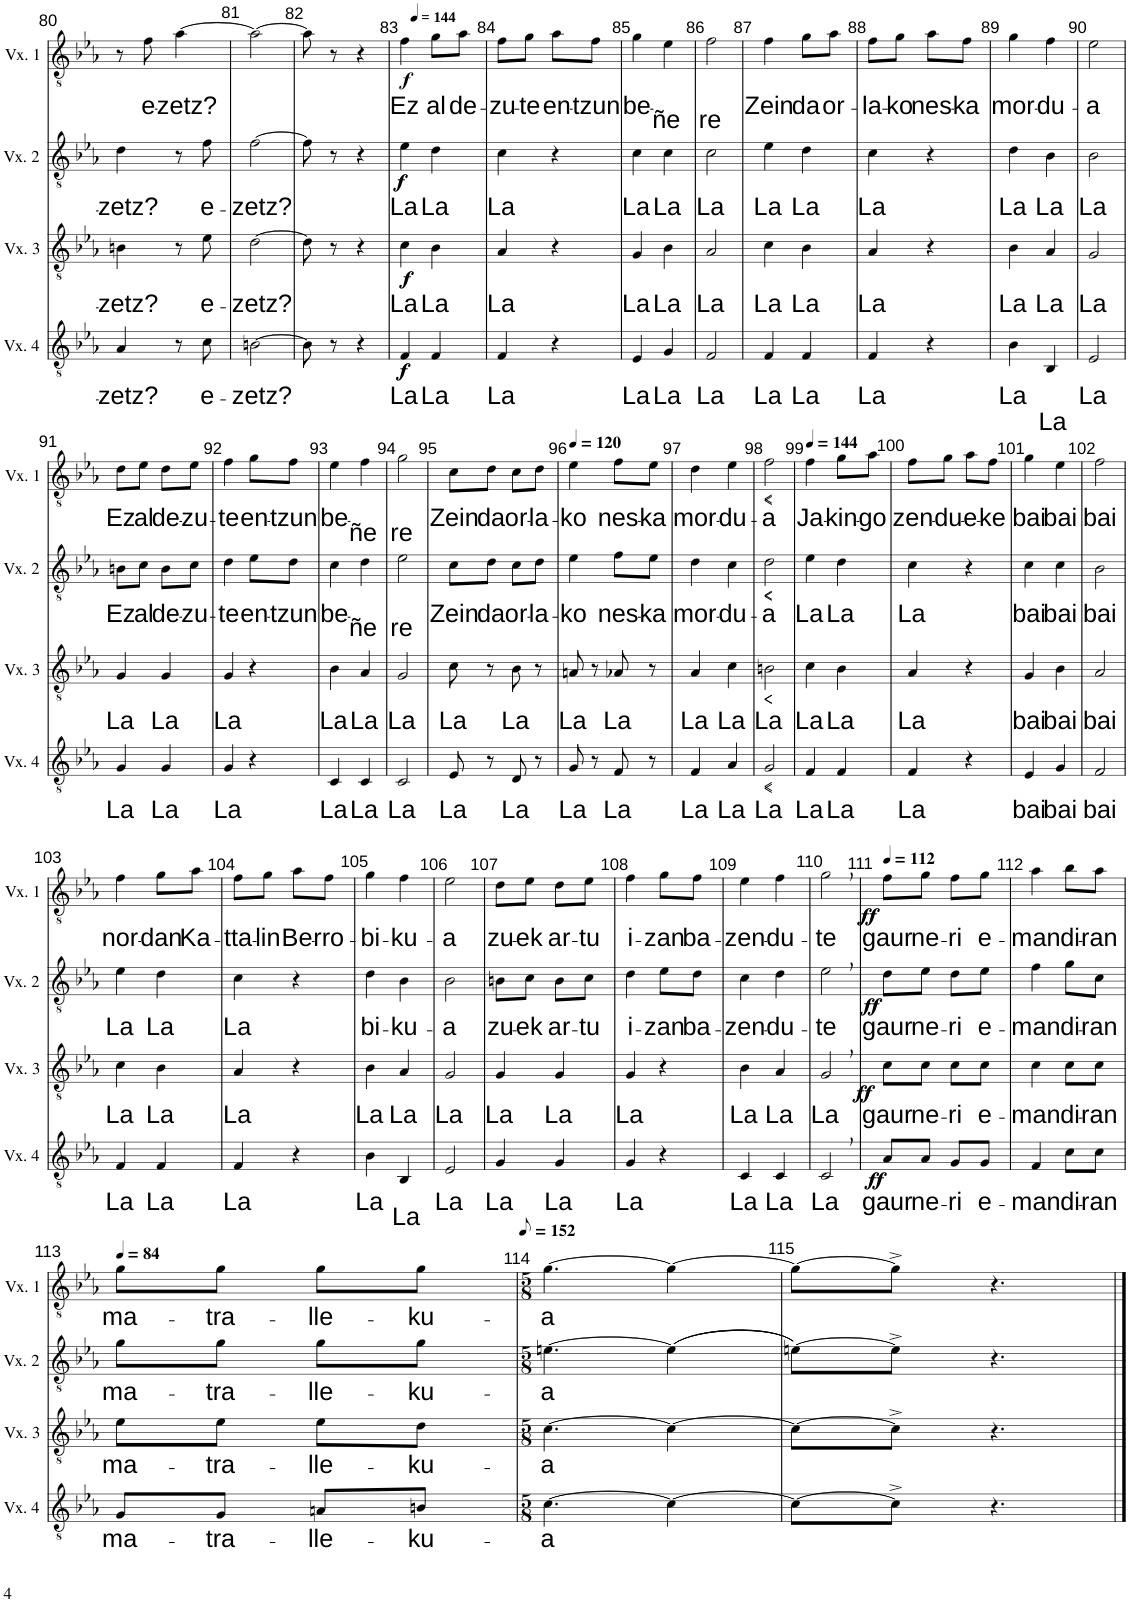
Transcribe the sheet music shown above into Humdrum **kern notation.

**kern	**text	**dynam	**kern	**text	**dynam	**kern	**text	**dynam	**kern	**text	**dynam
*part4	*part4	*part4	*part3	*part3	*part3	*part2	*part2	*part2	*part1	*part1	*part1
*staff4	*staff4	*staff4	*staff3	*staff3	*staff3	*staff2	*staff2	*staff2	*staff1	*staff1	*staff1
*I"Voix 4	*	*	*I"Voix 3	*	*	*I"Voix 2	*	*	*I"Voix 1	*	*
*I'Vx. 4	*	*	*I'Vx. 3	*	*	*I'Vx. 2	*	*	*I'Vx. 1	*	*
!!LO:PB:g=z
*clefGv2	*	*	*clefGv2	*	*	*clefGv2	*	*	*clefGv2	*	*
*k[b-e-a-]	*	*	*k[b-e-a-]	*	*	*k[b-e-a-]	*	*	*k[b-e-a-]	*	*
*M2/4	*	*	*M2/4	*	*	*M2/4	*	*	*M2/4	*	*
=80	=80	=80	=80	=80	=80	=80	=80	=80	=80	=80	=80
!	!LO:LY:b	!	!	!LO:LY:b	!	!	!LO:LY:b	!	!	!	!
4A-/	-zetz?	.	4Bn\	-zetz?	.	4d\	-zetz?	.	8r	.	.
!	!	!	!	!	!	!	!	!	!	!LO:LY:b	!
.	.	.	.	.	.	.	.	.	8f\	e-	.
!	!	!	!	!	!	!	!	!	!	!LO:LY:b	!
8r	.	.	8r	.	.	8r	.	.	[4a-\	-zetz?	.
!	!LO:LY:b	!	!	!LO:LY:b	!	!	!LO:LY:b	!	!	!	!
8c\	e-	.	8e-\	e-	.	8f\	e-	.	.	.	.
=81	=81	=81	=81	=81	=81	=81	=81	=81	=81	=81	=81
!	!LO:LY:b	!	!	!LO:LY:b	!	!	!LO:LY:b	!	!	!	!
[2Bn\	-zetz?	.	[2d\	-zetz?	.	[2f\	-zetz?	.	2a-\_	.	.
=82	=82	=82	=82	=82	=82	=82	=82	=82	=82	=82	=82
8B\]	.	.	8d\]	.	.	8f\]	.	.	8a-\]	.	.
8r	.	.	8r	.	.	8r	.	.	8r	.	.
4r	.	.	4r	.	.	4r	.	.	4r	.	.
=83	=83	=83	=83	=83	=83	=83	=83	=83	=83	=83	=83
*	*	*	*	*	*	*	*	*	*MM144	*	*
!	!LO:LY:b	!LO:DY:b	!	!LO:LY:b	!	!	!LO:LY:b	!	!	!LO:LY:b	!
!	!	!LO:DY:n=1:b	!	!	!LO:DY:b	!	!	!	!	!	!
!	!	!	!	!	!LO:DY:n=1:b	!	!	!LO:DY:b	!	!	!
!	!	!	!	!	!	!	!	!LO:DY:n=1:b	!	!	!LO:DY:b
4F/	La	f f	4c\	La	f f	4e-\	La	f f	4f\	Ez	f
!	!LO:LY:b	!	!	!LO:LY:b	!	!	!LO:LY:b	!	!	!LO:LY:b	!
4F/	La	.	4B-\	La	.	4d\	La	.	8g\L	al	.
!	!	!	!	!	!	!	!	!	!	!LO:LY:b	!
.	.	.	.	.	.	.	.	.	8a-\J	de-	.
=84	=84	=84	=84	=84	=84	=84	=84	=84	=84	=84	=84
!	!LO:LY:b	!	!	!LO:LY:b	!	!	!LO:LY:b	!	!	!LO:LY:b	!
4F/	La	.	4A-/	La	.	4c\	La	.	8f\L	-zu-	.
!	!	!	!	!	!	!	!	!	!	!LO:LY:b	!
.	.	.	.	.	.	.	.	.	8g\J	-te	.
!	!	!	!	!	!	!	!	!	!	!LO:LY:b	!
4r	.	.	4r	.	.	4r	.	.	8a-\L	en-	.
!	!	!	!	!	!	!	!	!	!	!LO:LY:b	!
.	.	.	.	.	.	.	.	.	8f\J	-tzun	.
=85	=85	=85	=85	=85	=85	=85	=85	=85	=85	=85	=85
!	!LO:LY:b	!	!	!LO:LY:b	!	!	!LO:LY:b	!	!	!LO:LY:b	!
4E-/	La	.	4G/	La	.	4c\	La	.	4g\	be-	.
!	!LO:LY:b	!	!	!LO:LY:b	!	!	!LO:LY:b	!	!	!LO:LY:b	!
4G/	La	.	4B-\	La	.	4c\	La	.	4e-\	-ñe	.
=86	=86	=86	=86	=86	=86	=86	=86	=86	=86	=86	=86
!	!LO:LY:b	!	!	!LO:LY:b	!	!	!LO:LY:b	!	!	!LO:LY:b	!
2F/	La	.	2A-/	La	.	2c\	La	.	2f\	-re	.
=87	=87	=87	=87	=87	=87	=87	=87	=87	=87	=87	=87
!	!LO:LY:b	!	!	!LO:LY:b	!	!	!LO:LY:b	!	!	!LO:LY:b	!
4F/	La	.	4c\	La	.	4e-\	La	.	4f\	Zein	.
!	!LO:LY:b	!	!	!LO:LY:b	!	!	!LO:LY:b	!	!	!LO:LY:b	!
4F/	La	.	4B-\	La	.	4d\	La	.	8g\L	da	.
!	!	!	!	!	!	!	!	!	!	!LO:LY:b	!
.	.	.	.	.	.	.	.	.	8a-\J	or-	.
=88	=88	=88	=88	=88	=88	=88	=88	=88	=88	=88	=88
!	!LO:LY:b	!	!	!LO:LY:b	!	!	!LO:LY:b	!	!	!LO:LY:b	!
4F/	La	.	4A-/	La	.	4c\	La	.	8f\L	-la-	.
!	!	!	!	!	!	!	!	!	!	!LO:LY:b	!
.	.	.	.	.	.	.	.	.	8g\J	-ko	.
!	!	!	!	!	!	!	!	!	!	!LO:LY:b	!
4r	.	.	4r	.	.	4r	.	.	8a-\L	nes-	.
!	!	!	!	!	!	!	!	!	!	!LO:LY:b	!
.	.	.	.	.	.	.	.	.	8f\J	-ka	.
=89	=89	=89	=89	=89	=89	=89	=89	=89	=89	=89	=89
!	!LO:LY:b	!	!	!LO:LY:b	!	!	!LO:LY:b	!	!	!LO:LY:b	!
4B-\	La	.	4B-\	La	.	4d\	La	.	4g\	mor-	.
!	!LO:LY:b	!	!	!LO:LY:b	!	!	!LO:LY:b	!	!	!LO:LY:b	!
4BB-/	La	.	4A-/	La	.	4B-\	La	.	4f\	-du-	.
=90	=90	=90	=90	=90	=90	=90	=90	=90	=90	=90	=90
!	!LO:LY:b	!	!	!LO:LY:b	!	!	!LO:LY:b	!	!	!LO:LY:b	!
2E-/	La	.	2G/	La	.	2B-\	La	.	2e-\	-a	.
!!LO:LB:g=z
=91	=91	=91	=91	=91	=91	=91	=91	=91	=91	=91	=91
!	!LO:LY:b	!	!	!LO:LY:b	!	!	!LO:LY:b	!	!	!LO:LY:b	!
4G/	La	.	4G/	La	.	8Bn\L	Ez	.	8d\L	Ez	.
!	!	!	!	!	!	!	!LO:LY:b	!	!	!LO:LY:b	!
.	.	.	.	.	.	8c\J	al	.	8e-\J	al	.
!	!LO:LY:b	!	!	!LO:LY:b	!	!	!LO:LY:b	!	!	!LO:LY:b	!
4G/	La	.	4G/	La	.	8B\L	de-	.	8d\L	de-	.
!	!	!	!	!	!	!	!LO:LY:b	!	!	!LO:LY:b	!
.	.	.	.	.	.	8c\J	-zu-	.	8e-\J	-zu-	.
=92	=92	=92	=92	=92	=92	=92	=92	=92	=92	=92	=92
!	!LO:LY:b	!	!	!LO:LY:b	!	!	!LO:LY:b	!	!	!LO:LY:b	!
4G/	La	.	4G/	La	.	4d\	-te	.	4f\	-te	.
!	!	!	!	!	!	!	!LO:LY:b	!	!	!LO:LY:b	!
4r	.	.	4r	.	.	8e-\L	en-	.	8g\L	en-	.
!	!	!	!	!	!	!	!LO:LY:b	!	!	!LO:LY:b	!
.	.	.	.	.	.	8d\J	-tzun	.	8f\J	-tzun	.
=93	=93	=93	=93	=93	=93	=93	=93	=93	=93	=93	=93
!	!LO:LY:b	!	!	!LO:LY:b	!	!	!LO:LY:b	!	!	!LO:LY:b	!
4C/	La	.	4B-\	La	.	4c\	be-	.	4e-\	be-	.
!	!LO:LY:b	!	!	!LO:LY:b	!	!	!LO:LY:b	!	!	!LO:LY:b	!
4C/	La	.	4A-/	La	.	4d\	-ñe	.	4f\	-ñe	.
=94	=94	=94	=94	=94	=94	=94	=94	=94	=94	=94	=94
!	!LO:LY:b	!	!	!LO:LY:b	!	!	!LO:LY:b	!	!	!LO:LY:b	!
2C/	La	.	2G/	La	.	2e-\	-re	.	2g\	-re	.
=95	=95	=95	=95	=95	=95	=95	=95	=95	=95	=95	=95
!	!LO:LY:b	!	!	!LO:LY:b	!	!	!LO:LY:b	!	!	!LO:LY:b	!
8E-/	La	.	8c\	La	.	8c\L	Zein	.	8c\L	Zein	.
!	!	!	!	!	!	!	!LO:LY:b	!	!	!LO:LY:b	!
8r	.	.	8r	.	.	8d\J	da	.	8d\J	da	.
!	!LO:LY:b	!	!	!LO:LY:b	!	!	!LO:LY:b	!	!	!LO:LY:b	!
8D/	La	.	8B-\	La	.	8c\L	or-	.	8c\L	or-	.
!	!	!	!	!	!	!	!LO:LY:b	!	!	!LO:LY:b	!
8r	.	.	8r	.	.	8d\J	-la-	.	8d\J	-la-	.
=96	=96	=96	=96	=96	=96	=96	=96	=96	=96	=96	=96
*	*	*	*	*	*	*	*	*	*MM120	*	*
!	!LO:LY:b	!	!	!LO:LY:b	!	!	!LO:LY:b	!	!	!LO:LY:b	!
8G/	La	.	8An/	La	.	4e-\	-ko	.	4e-\	-ko	.
8r	.	.	8r	.	.	.	.	.	.	.	.
!	!LO:LY:b	!	!	!LO:LY:b	!	!	!LO:LY:b	!	!	!LO:LY:b	!
8F/	La	.	8A-X/	La	.	8f\L	nes-	.	8f\L	nes-	.
!	!	!	!	!	!	!	!LO:LY:b	!	!	!LO:LY:b	!
8r	.	.	8r	.	.	8e-\J	-ka	.	8e-\J	-ka	.
=97	=97	=97	=97	=97	=97	=97	=97	=97	=97	=97	=97
!	!LO:LY:b	!	!	!LO:LY:b	!	!	!LO:LY:b	!	!	!LO:LY:b	!
4F/	La	.	4A-/	La	.	4d\	mor-	.	4d\	mor-	.
!	!LO:LY:b	!	!	!LO:LY:b	!	!	!LO:LY:b	!	!	!LO:LY:b	!
4A-/	La	.	4c\	La	.	4c\	-du-	.	4e-\	-du-	.
=98	=98	=98	=98	=98	=98	=98	=98	=98	=98	=98	=98
!	!LO:LY:b	!LO:HP:b	!	!	!	!	!	!	!	!	!
!	!	!LO:HP:n=1:b	!	!LO:LY:b	!LO:HP:b	!	!	!	!	!	!
!	!	!	!	!	!LO:HP:n=1:b	!	!LO:LY:b	!LO:HP:b	!	!	!
!	!	!	!	!	!	!	!	!LO:HP:n=1:b	!	!LO:LY:b	!LO:HP:b
!	!	!	!	!	!	!	!	!	!	!	!LO:HP:n=1:b
2G/	La	< <	2Bn\	La	< <	2d\	-a	< <	2f\	-a	< <
.	.	[	.	.	[	.	.	[	.	.	[
=99	=99	=99	=99	=99	=99	=99	=99	=99	=99	=99	=99
*	*	*	*	*	*	*	*	*	*MM144	*	*
!	!LO:LY:b	!	!	!LO:LY:b	!	!	!LO:LY:b	!	!	!LO:LY:b	!
4F/	La	.	4c\	La	.	4e-\	La	.	4f\	Ja-	.
!	!LO:LY:b	!	!	!LO:LY:b	!	!	!LO:LY:b	!	!	!LO:LY:b	!
4F/	La	[	4B-\	La	[	4d\	La	[	8g\L	-kin-	[
!	!	!	!	!	!	!	!	!	!	!LO:LY:b	!
.	.	.	.	.	.	.	.	.	8a-\J	-go	.
=100	=100	=100	=100	=100	=100	=100	=100	=100	=100	=100	=100
!	!LO:LY:b	!	!	!LO:LY:b	!	!	!LO:LY:b	!	!	!LO:LY:b	!
4F/	La	.	4A-/	La	.	4c\	La	.	8f\L	zen-	.
!	!	!	!	!	!	!	!	!	!	!LO:LY:b	!
.	.	.	.	.	.	.	.	.	8g\J	-du-	.
!	!	!	!	!	!	!	!	!	!	!LO:LY:b	!
4r	.	.	4r	.	.	4r	.	.	8a-\L	-e-	.
!	!	!	!	!	!	!	!	!	!	!LO:LY:b	!
.	.	.	.	.	.	.	.	.	8f\J	-ke	.
=101	=101	=101	=101	=101	=101	=101	=101	=101	=101	=101	=101
!	!LO:LY:b	!	!	!LO:LY:b	!	!	!LO:LY:b	!	!	!LO:LY:b	!
4E-/	bai	.	4G/	bai	.	4c\	bai	.	4g\	bai	.
!	!LO:LY:b	!	!	!LO:LY:b	!	!	!LO:LY:b	!	!	!LO:LY:b	!
4G/	bai	.	4B-\	bai	.	4c\	bai	.	4e-\	bai	.
=102	=102	=102	=102	=102	=102	=102	=102	=102	=102	=102	=102
!	!LO:LY:b	!	!	!LO:LY:b	!	!	!LO:LY:b	!	!	!LO:LY:b	!
2F/	bai	.	2A-/	bai	.	2B-\	bai	.	2f\	bai	.
!!LO:LB:g=z
=103	=103	=103	=103	=103	=103	=103	=103	=103	=103	=103	=103
!	!LO:LY:b	!	!	!LO:LY:b	!	!	!LO:LY:b	!	!	!LO:LY:b	!
4F/	La	.	4c\	La	.	4e-\	La	.	4f\	nor-	.
!	!LO:LY:b	!	!	!LO:LY:b	!	!	!LO:LY:b	!	!	!LO:LY:b	!
4F/	La	.	4B-\	La	.	4d\	La	.	8g\L	-dan	.
!	!	!	!	!	!	!	!	!	!	!LO:LY:b	!
.	.	.	.	.	.	.	.	.	8a-\J	Ka-	.
=104	=104	=104	=104	=104	=104	=104	=104	=104	=104	=104	=104
!	!LO:LY:b	!	!	!LO:LY:b	!	!	!LO:LY:b	!	!	!LO:LY:b	!
4F/	La	.	4A-/	La	.	4c\	La	.	8f\L	-tta-	.
!	!	!	!	!	!	!	!	!	!	!LO:LY:b	!
.	.	.	.	.	.	.	.	.	8g\J	-lin	.
!	!	!	!	!	!	!	!	!	!	!LO:LY:b	!
4r	.	.	4r	.	.	4r	.	.	8a-\L	Be-	.
!	!	!	!	!	!	!	!	!	!	!LO:LY:b	!
.	.	.	.	.	.	.	.	.	8f\J	-rro-	.
=105	=105	=105	=105	=105	=105	=105	=105	=105	=105	=105	=105
!	!LO:LY:b	!	!	!LO:LY:b	!	!	!LO:LY:b	!	!	!LO:LY:b	!
4B-\	La	.	4B-\	La	.	4d\	-bi-	.	4g\	-bi-	.
!	!LO:LY:b	!	!	!LO:LY:b	!	!	!LO:LY:b	!	!	!LO:LY:b	!
4BB-/	La	.	4A-/	La	.	4B-\	-ku-	.	4f\	-ku-	.
=106	=106	=106	=106	=106	=106	=106	=106	=106	=106	=106	=106
!	!LO:LY:b	!	!	!LO:LY:b	!	!	!LO:LY:b	!	!	!LO:LY:b	!
2E-/	La	.	2G/	La	.	2B-\	-a	.	2e-\	-a	.
=107	=107	=107	=107	=107	=107	=107	=107	=107	=107	=107	=107
!	!LO:LY:b	!	!	!LO:LY:b	!	!	!LO:LY:b	!	!	!LO:LY:b	!
4G/	La	.	4G/	La	.	8Bn\L	zu-	.	8d\L	zu-	.
!	!	!	!	!	!	!	!LO:LY:b	!	!	!LO:LY:b	!
.	.	.	.	.	.	8c\J	-ek	.	8e-\J	-ek	.
!	!LO:LY:b	!	!	!LO:LY:b	!	!	!LO:LY:b	!	!	!LO:LY:b	!
4G/	La	.	4G/	La	.	8B\L	ar-	.	8d\L	ar-	.
!	!	!	!	!	!	!	!LO:LY:b	!	!	!LO:LY:b	!
.	.	.	.	.	.	8c\J	-tu	.	8e-\J	-tu	.
=108	=108	=108	=108	=108	=108	=108	=108	=108	=108	=108	=108
!	!LO:LY:b	!	!	!LO:LY:b	!	!	!LO:LY:b	!	!	!LO:LY:b	!
4G/	La	.	4G/	La	.	4d\	i-	.	4f\	i-	.
!	!	!	!	!	!	!	!LO:LY:b	!	!	!LO:LY:b	!
4r	.	.	4r	.	.	8e-\L	-zan	.	8g\L	-zan	.
!	!	!	!	!	!	!	!LO:LY:b	!	!	!LO:LY:b	!
.	.	.	.	.	.	8d\J	ba-	.	8f\J	ba-	.
=109	=109	=109	=109	=109	=109	=109	=109	=109	=109	=109	=109
!	!LO:LY:b	!	!	!LO:LY:b	!	!	!LO:LY:b	!	!	!LO:LY:b	!
4C/	La	.	4B-\	La	.	4c\	-zen-	.	4e-\	-zen-	.
!	!LO:LY:b	!	!	!LO:LY:b	!	!	!LO:LY:b	!	!	!LO:LY:b	!
4C/	La	.	4A-/	La	.	4d\	du-	.	4f\	-du-	.
=110	=110	=110	=110	=110	=110	=110	=110	=110	=110	=110	=110
!	!LO:LY:b	!	!	!LO:LY:b	!	!	!LO:LY:b	!	!	!LO:LY:b	!
2C,/	La	.	2G,/	La	.	2e-,\	-te	.	2g,\	-te	.
=111	=111	=111	=111	=111	=111	=111	=111	=111	=111	=111	=111
*	*	*	*	*	*	*	*	*	*MM112	*	*
!	!LO:LY:b	!LO:DY:b	!	!LO:LY:b	!	!	!LO:LY:b	!	!	!LO:LY:b	!
!	!	!LO:DY:n=1:b	!	!	!LO:DY:b	!	!	!	!	!	!
!	!	!	!	!	!LO:DY:n=1:b	!	!	!LO:DY:b	!	!	!
!	!	!	!	!	!	!	!	!LO:DY:n=1:b	!	!	!LO:DY:b
!	!	!	!	!	!	!	!	!	!	!	!LO:DY:n=1:b
8A-/L	gaur	ff ff	8c\L	gaur	ff ff	8d\L	gaur	ff ff	8f\L	gaur	ff ff
!	!LO:LY:b	!	!	!LO:LY:b	!	!	!LO:LY:b	!	!	!LO:LY:b	!
8A-/J	ne-	.	8c\J	ne-	.	8e-\J	ne-	.	8g\J	ne-	.
!	!LO:LY:b	!	!	!LO:LY:b	!	!	!LO:LY:b	!	!	!LO:LY:b	!
8G/L	-ri	.	8c\L	-ri	.	8d\L	-ri	.	8f\L	-ri	.
!	!LO:LY:b	!	!	!LO:LY:b	!	!	!LO:LY:b	!	!	!LO:LY:b	!
8G/J	e-	.	8c\J	e-	.	8e-\J	e-	.	8g\J	e-	.
=112	=112	=112	=112	=112	=112	=112	=112	=112	=112	=112	=112
!	!LO:LY:b	!	!	!LO:LY:b	!	!	!LO:LY:b	!	!	!LO:LY:b	!
4F/	-man	.	4c\	-man	.	4f\	-man	.	4a-\	-man	.
!	!LO:LY:b	!	!	!LO:LY:b	!	!	!LO:LY:b	!	!	!LO:LY:b	!
8c\L	di-	.	8c\L	di-	.	8g\L	di-	.	8b-\L	di-	.
!	!LO:LY:b	!	!	!LO:LY:b	!	!	!LO:LY:b	!	!	!LO:LY:b	!
8c\J	-ran	.	8c\J	-ran	.	8c\J	-ran	.	8a-\J	-ran	.
!!LO:LB:g=z
=113	=113	=113	=113	=113	=113	=113	=113	=113	=113	=113	=113
*	*	*	*	*	*	*	*	*	*MM84	*	*
!	!LO:LY:b	!	!	!LO:LY:b	!	!	!LO:LY:b	!	!	!LO:LY:b	!
8G/L	ma-	.	8e-\L	ma-	.	8g\L	ma-	.	8g\L	ma-	.
!	!LO:LY:b	!	!	!LO:LY:b	!	!	!LO:LY:b	!	!	!LO:LY:b	!
8G/J	-tra-	.	8e-\J	-tra-	.	8g\J	-tra-	.	8g\J	-tra-	.
!	!LO:LY:b	!	!	!LO:LY:b	!	!	!LO:LY:b	!	!	!LO:LY:b	!
8An/L	-lle-	.	8e-\L	-lle-	.	8g\L	-lle-	.	8g\L	-lle-	.
!	!LO:LY:b	!	!	!LO:LY:b	!	!	!LO:LY:b	!	!	!LO:LY:b	!
8Bn/J	-ku-	.	8d\J	-ku-	.	8g\J	-ku-	.	8g\J	-ku-	.
=114	=114	=114	=114	=114	=114	=114	=114	=114	=114	=114	=114
*M5/8	*	*	*M5/8	*	*	*M5/8	*	*	*M5/8	*	*
*	*	*	*	*	*	*	*	*	*MM76	*	*
!	!LO:LY:b	!	!	!LO:LY:b	!	!	!LO:LY:b	!	!	!LO:LY:b	!
[4.c\	-a	.	[4.c\	-a	.	[4.en\	-a	.	[4.g\	-a	.
4c\_	.	.	4c\_	.	.	((4e\]	.	.	4g\_	.	.
=115	=115	=115	=115	=115	=115	=115	=115	=115	=115	=115	=115
8c\L_	.	.	8c\L_	.	.	[8en\L))	.	.	8g\L_	.	.
8c^\J]	.	.	8c^\J]	.	.	8e^\J]	.	.	8g^\J]	.	.
4.r	.	.	4.r	.	.	4.r	.	.	4.r	.	.
==	==	==	==	==	==	==	==	==	==	==	==
*-	*-	*-	*-	*-	*-	*-	*-	*-	*-	*-	*-
